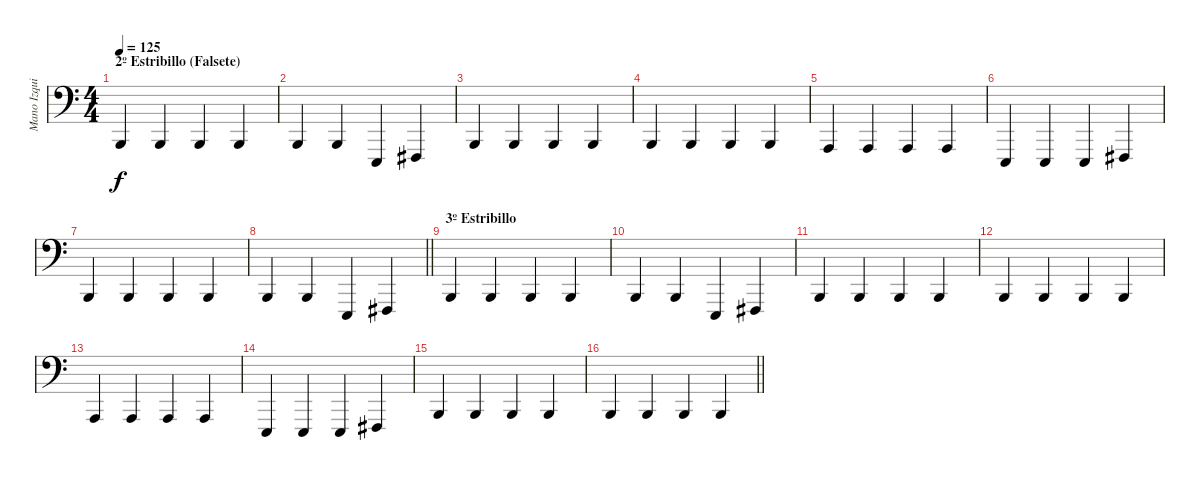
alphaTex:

\track ("Mano Izquierda" "Mano Izqui") {instrument brightacousticpiano}
\staff {score}
\tuning (Ab2 Eb2 Ab1 E0) {hide}
\ts (4 4)
\section ("" "2º Estribillo (Falsete)")
\tempo 125
\clef f4
\ks c
3.3.4{dy f} 3.3.4 3.3.4 3.3.4 |
3.3.4 3.3.4 12.4.4 14.4.4 |
3.3.4 3.3.4 3.3.4 3.3.4 |
3.3.4 3.3.4 3.3.4 3.3.4 |
1.3.4 1.3.4 1.3.4 1.3.4 |
12.4.4 12.4.4 12.4.4 14.4.4 |
3.3.4 3.3.4 3.3.4 3.3.4 |
\barLineRight lightlight
3.3.4 3.3.4 12.4.4 14.4.4 |
\section ("" "3º Estribillo")
3.3.4 3.3.4 3.3.4 3.3.4 |
3.3.4 3.3.4 12.4.4 14.4.4 |
3.3.4 3.3.4 3.3.4 3.3.4 |
3.3.4 3.3.4 3.3.4 3.3.4 |
1.3.4 1.3.4 1.3.4 1.3.4 |
12.4.4 12.4.4 12.4.4 14.4.4 |
3.3.4 3.3.4 3.3.4 3.3.4 |
\barLineRight lightlight
3.3.4 3.3.4 3.3.4 3.3.4
